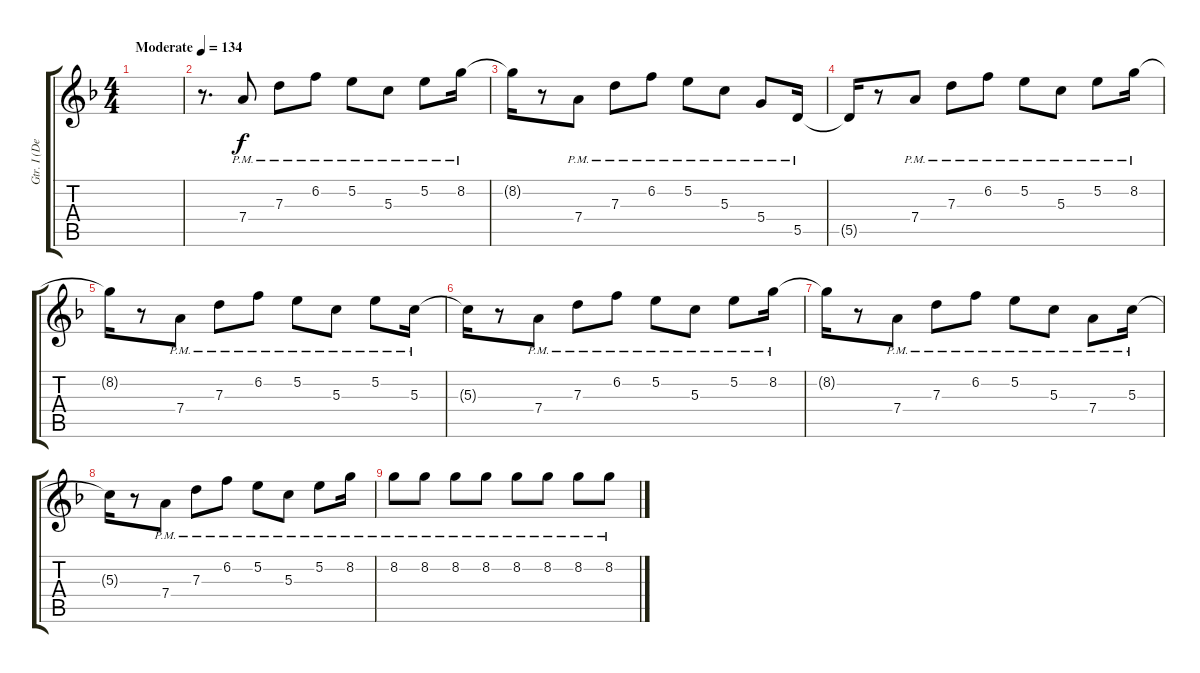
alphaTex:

\track ("Gtr. I (Delay" "Gtr. I (De") {instrument distortionguitar}
\staff {score tabs}
\tuning (E4 B3 G3 D3 A2 D2) {hide}
\ts (4 4)
\tempo (134 "Moderate")
\clef g2
\ks dminor
|
r.8{d} 7.4{pm}.8 7.3{pm}.8 6.2{pm}.8 5.2{pm}.8 5.3{pm}.8 5.2{pm}.8 8.2{pm}.16 |
8.2{t}.16 r.8 7.4{pm}.8 7.3{pm}.8 6.2{pm}.8 5.2{pm}.8 5.3{pm}.8 5.4{pm}.8 5.5{pm}.16 |
5.5{t}.16 r.8 7.4{pm}.8 7.3{pm}.8 6.2{pm}.8 5.2{pm}.8 5.3{pm}.8 5.2{pm}.8 8.2{pm}.16 |
8.2{t}.16 r.8 7.4{pm}.8 7.3{pm}.8 6.2{pm}.8 5.2{pm}.8 5.3{pm}.8 5.2{pm}.8 5.3{pm}.16 |
5.3{t}.16 r.8 7.4{pm}.8 7.3{pm}.8 6.2{pm}.8 5.2{pm}.8 5.3{pm}.8 5.2{pm}.8 8.2{pm}.16 |
8.2{t}.16 r.8 7.4{pm}.8 7.3{pm}.8 6.2{pm}.8 5.2{pm}.8 5.3{pm}.8 7.4{pm}.8 5.3{pm}.16 |
5.3{t}.16 r.8 7.4{pm}.8 7.3{pm}.8 6.2{pm}.8 5.2{pm}.8 5.3{pm}.8 5.2{pm}.8 8.2{pm}.16 |
8.2{pm}.8 8.2{pm}.8 8.2{pm}.8 8.2{pm}.8 8.2{pm}.8 8.2{pm}.8 8.2{pm}.8 8.2{pm}.8
